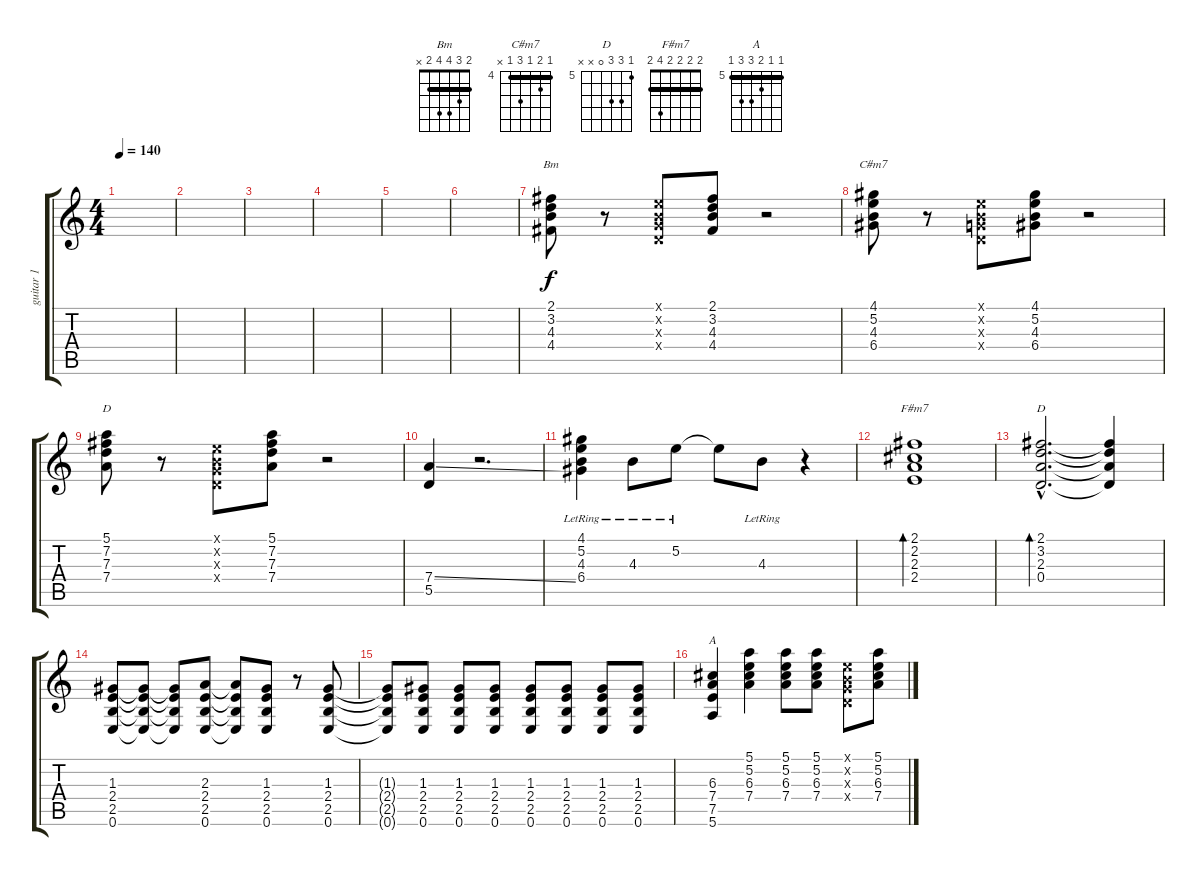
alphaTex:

\track ("guitar 1" "guitar 1") {instrument distortionguitar}
\staff {score tabs}
\tuning (E4 B3 G3 D3 A2 E2) {hide}
\chord ("Bm" 2 3 4 4 2 x) {barre 2}
\chord ("C#m7" 4 5 4 6 4 x) {firstfret 4 barre 4}
\chord ("D" 5 7 7 7 5 x) {firstfret 5 barre 5}
\chord ("F#m7" 2 2 2 2 4 2) {barre 2}
\chord ("D" 5 7 7 0 x x) {firstfret 5}
\chord ("A" 5 5 6 7 7 5) {firstfret 5 barre 5}
\ts (4 4)
\tempo 140
\clef g2
\ks c
|
|
|
|
|
|
(2.1 3.2 4.3 4.4).8{ch "Bm"} r.8 (0.1{x} 0.2{x} 0.3{x} 0.4{x}).8 (2.1 3.2 4.3 4.4).8 r.2 |
(4.1 5.2 4.3 6.4).8{ch "C#m7"} r.8 (0.1{x} 0.2{x} 0.3{x} 0.4{x}).8 (4.1 5.2 4.3 6.4).8 r.2 |
(5.1 7.2 7.3 7.4).8{ch "D"} r.8 (0.1{x} 0.2{x} 0.3{x} 0.4{x}).8 (5.1 7.2 7.3 7.4).8 r.2 |
(7.4{ss} 5.5).4 r.2{d} |
(4.1 5.2{lr} 4.3{lr} 6.4{lr}).4 4.3{lr}.8 5.2{lr}.8 5.2{t}.8 4.3{lr}.8 r.4 |
(2.1 2.2 2.3 2.4).1{bd 240 ch "F#m7"} |
(2.1{hac} 3.2{hac} 2.3{hac} 0.4{hac}).2{d bd 480 ch "D"} (2.1{t} 3.2{t} 2.3{t} 0.4{t}).4 |
(1.3 2.4 2.5 0.6).8 (1.3{t} 2.4{t} 2.5{t} 0.6{t}).8 (1.3{t} 2.4{t} 2.5{t} 0.6{t}).8 (2.3 2.4 2.5 0.6).8 (2.3{t} 2.4{t} 2.5{t} 0.6{t}).8 (1.3 2.4 2.5 0.6).8 r.8 (1.3 2.4 2.5 0.6).8 |
(1.3{t} 2.4{t} 2.5{t} 0.6{t}).8 (1.3 2.4 2.5 0.6).8 (1.3 2.4 2.5 0.6).8 (1.3 2.4 2.5 0.6).8 (1.3 2.4 2.5 0.6).8 (1.3 2.4 2.5 0.6).8 (1.3 2.4 2.5 0.6).8 (1.3 2.4 2.5 0.6).8 |
(6.3 7.4 7.5 5.6).4{ch "A"} (5.1 5.2 6.3 7.4).4 (5.1 5.2 6.3 7.4).8 (5.1 5.2 6.3 7.4).8 (0.1{x} 0.2{x} 0.3{x} 0.4{x}).8 (5.1 5.2 6.3 7.4).8
